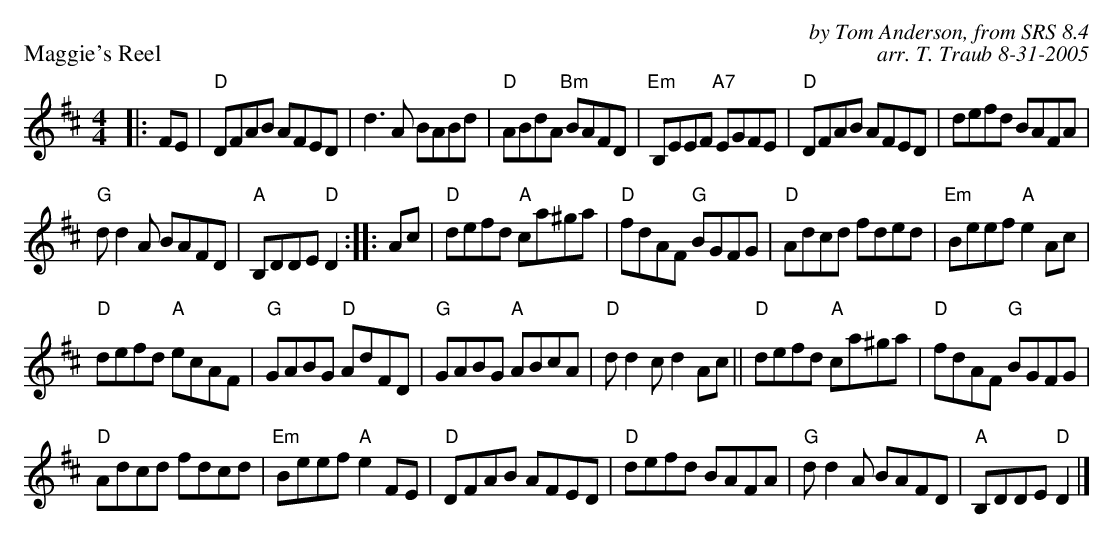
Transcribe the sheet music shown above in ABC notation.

X:1
P: Maggie's Reel
C: by Tom Anderson, from SRS 8.4
C: arr. T. Traub 8-31-2005
M: 4/4
L: 1/8
K: D
|: FE|"D"DFAB AFED|d3 A BABd|"D"ABdA "Bm"BAFD|"Em"B,EEF "A7"EGFE|"D"DFAB AFED|defd BAFA|
"G"d d2 A BAFD|"A"B,DDE "D"D2 :||: Ac|"D"defd "A"ca^ga|"D"fdAF "G"BGFG |"D"Adcd fded|"Em"Beef "A"e2 Ac|
"D"defd "A"ecAF|"G"GABG "D"AdFD|"G"GABG "A"ABcA|"D"d d2 c d2 Ac||"D"defd "A"ca^ga|"D"fdAF "G"BGFG|
"D"Adcd fdcd|"Em"Beef "A"e2 FE|"D"DFAB AFED|"D"defd BAFA|"G"d d2 A BAFD|"A"B,DDE "D"D2 |]
